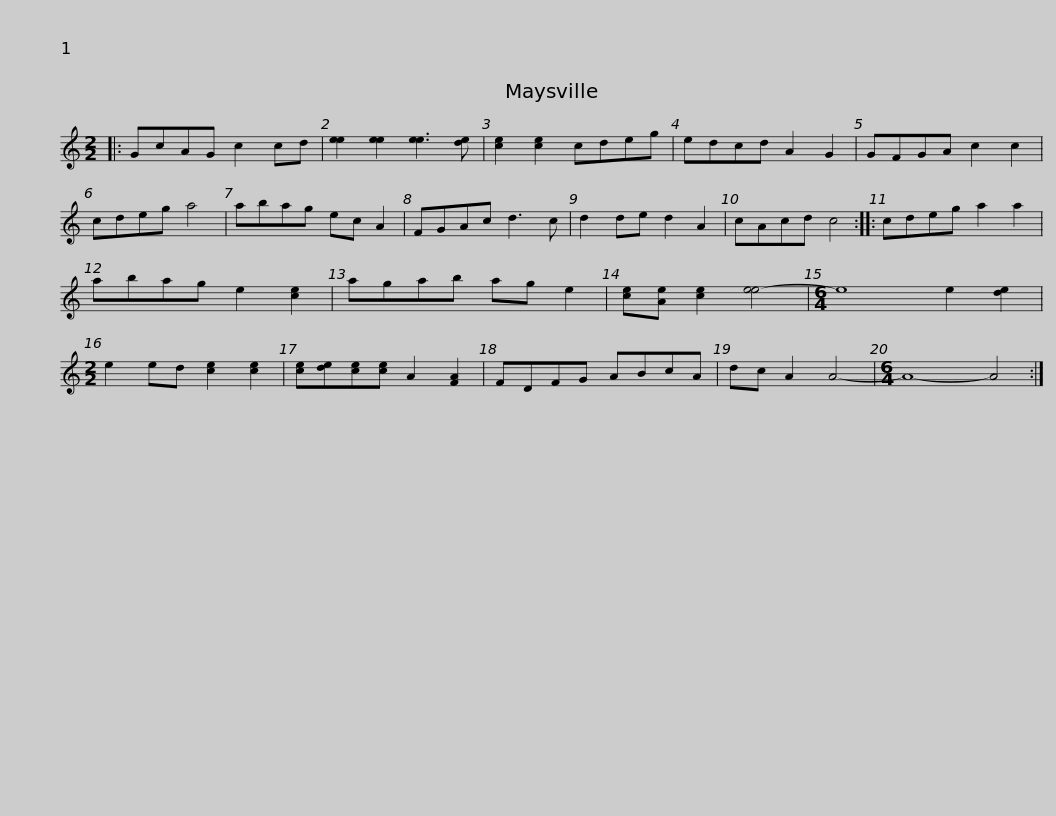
X:1
L:1/8
M:2/2
I:linebreak $
K:C
V:1 treble
V:1
|: GcAG c2 cd | [ee]2 [ee]2 [ee]3 [de] | [ce]2 [ce]2 cdeg | edcd A2 G2 | GFGA c2 c2 | %5
 cdeg a4 |$ abag ec A2 | FGAc d3 c | d2 de d2 A2 | cAcd c4 :: %10
 cdeg a2 a2 | abag e2 [ce]2 |$ agab ag e2 | [ce][Ae] [ce]2 [ee-]4 |[M:6/4] e8 e2 [de]2 | %15
[M:2/2] e2 ed [ce]2 [ce]2 | [ce][de][ce][ce] A2 [FA]2 | FDFG ABcA | dc A2 A4- |$[M:6/4] A8- A4 :| %20
